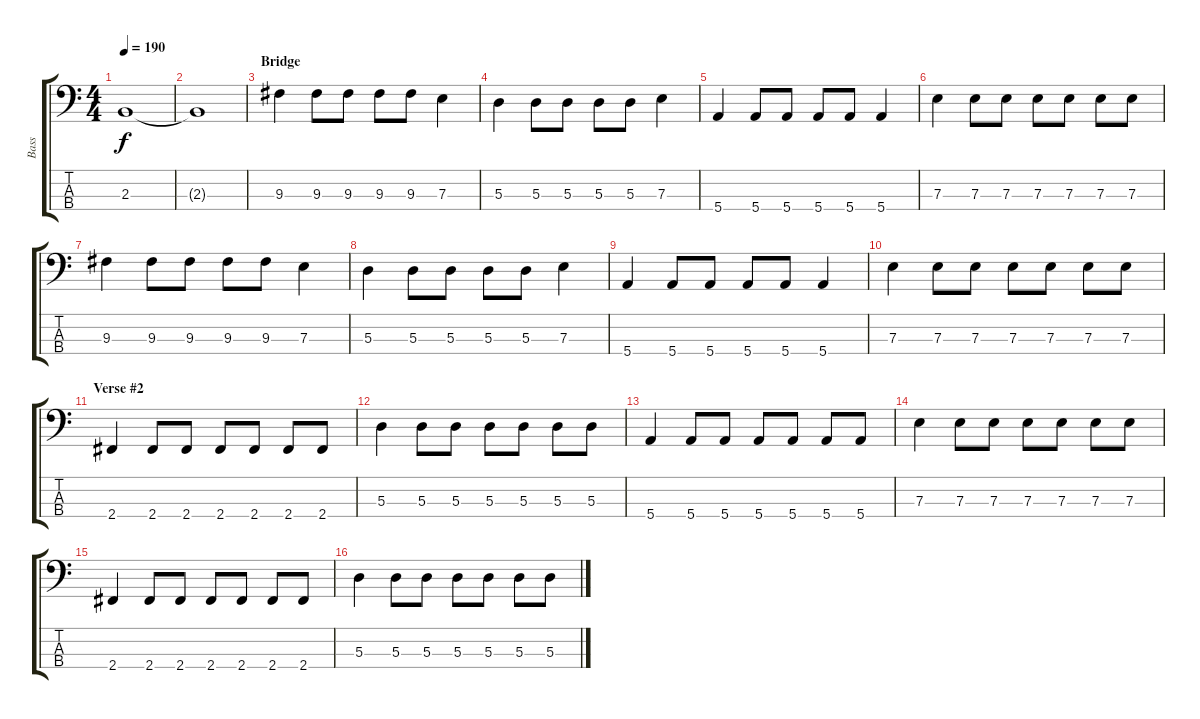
\track ("Bass" "Bass") {instrument electricbassfinger}
\staff {score tabs}
\tuning (G2 D2 A1 E1) {hide}
\ts (4 4)
\tempo 190
\clef f4
\ks c
2.3.1{dy f} |
2.3{t}.1 |
\section ("" "Bridge")
9.3.4 9.3.8 9.3.8 9.3.8 9.3.8 7.3.4 |
5.3.4 5.3.8 5.3.8 5.3.8 5.3.8 7.3.4 |
5.4.4 5.4.8 5.4.8 5.4.8 5.4.8 5.4.4 |
7.3.4 7.3.8 7.3.8 7.3.8 7.3.8 7.3.8 7.3.8 |
9.3.4 9.3.8 9.3.8 9.3.8 9.3.8 7.3.4 |
5.3.4 5.3.8 5.3.8 5.3.8 5.3.8 7.3.4 |
5.4.4 5.4.8 5.4.8 5.4.8 5.4.8 5.4.4 |
7.3.4 7.3.8 7.3.8 7.3.8 7.3.8 7.3.8 7.3.8 |
\section ("" "Verse #2")
2.4.4 2.4.8 2.4.8 2.4.8 2.4.8 2.4.8 2.4.8 |
5.3.4 5.3.8 5.3.8 5.3.8 5.3.8 5.3.8 5.3.8 |
5.4.4 5.4.8 5.4.8 5.4.8 5.4.8 5.4.8 5.4.8 |
7.3.4 7.3.8 7.3.8 7.3.8 7.3.8 7.3.8 7.3.8 |
2.4.4 2.4.8 2.4.8 2.4.8 2.4.8 2.4.8 2.4.8 |
5.3.4 5.3.8 5.3.8 5.3.8 5.3.8 5.3.8 5.3.8
